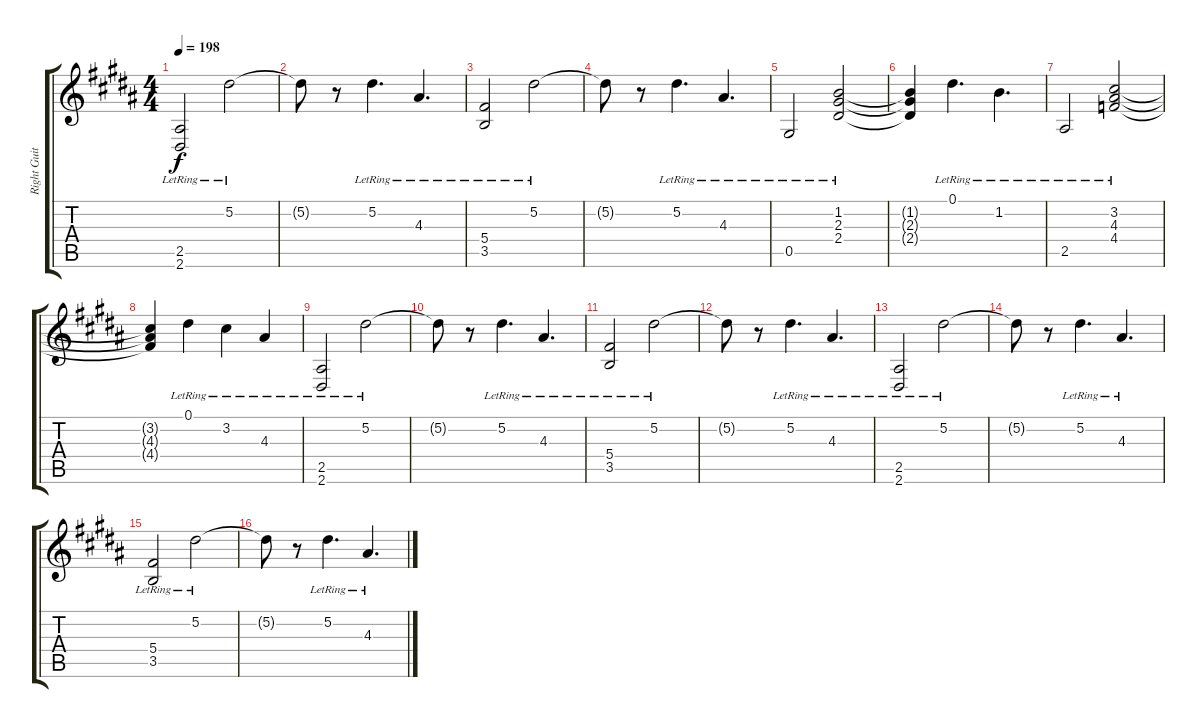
\track ("Right Guitar" "Right Guit") {instrument distortionguitar}
\staff {score tabs}
\tuning (Eb4 Bb3 Gb3 Db3 Ab2 Db2) {hide}
\ts (4 4)
\tempo 198
\clef g2
\ks b
(2.5{lr} 2.6{lr}).2{dy f} 5.2{lr}.2 |
5.2{t}.8 r.8 5.2{lr}.4{d} 4.3{lr}.4{d} |
(5.4{lr} 3.5{lr}).2 5.2{lr}.2 |
5.2{t}.8 r.8 5.2{lr}.4{d} 4.3{lr}.4{d} |
0.5{lr}.2 (1.2{lr} 2.3{lr} 2.4{lr}).2 |
(1.2{t} 2.3{t} 2.4{t}).4 0.1{lr}.4{d} 1.2{lr}.4{d} |
2.5{lr}.2 (3.2{lr} 4.3{lr} 4.4{lr}).2 |
(3.2{t} 4.3{t} 4.4{t}).4 0.1{lr}.4 3.2{lr}.4 4.3{lr}.4 |
(2.5{lr} 2.6{lr}).2 5.2{lr}.2 |
5.2{t}.8 r.8 5.2{lr}.4{d} 4.3{lr}.4{d} |
(5.4{lr} 3.5{lr}).2 5.2{lr}.2 |
5.2{t}.8 r.8 5.2{lr}.4{d} 4.3{lr}.4{d} |
(2.5{lr} 2.6{lr}).2 5.2{lr}.2 |
5.2{t}.8 r.8 5.2{lr}.4{d} 4.3{lr}.4{d} |
(5.4{lr} 3.5{lr}).2 5.2{lr}.2 |
5.2{t}.8 r.8 5.2{lr}.4{d} 4.3{lr}.4{d}
